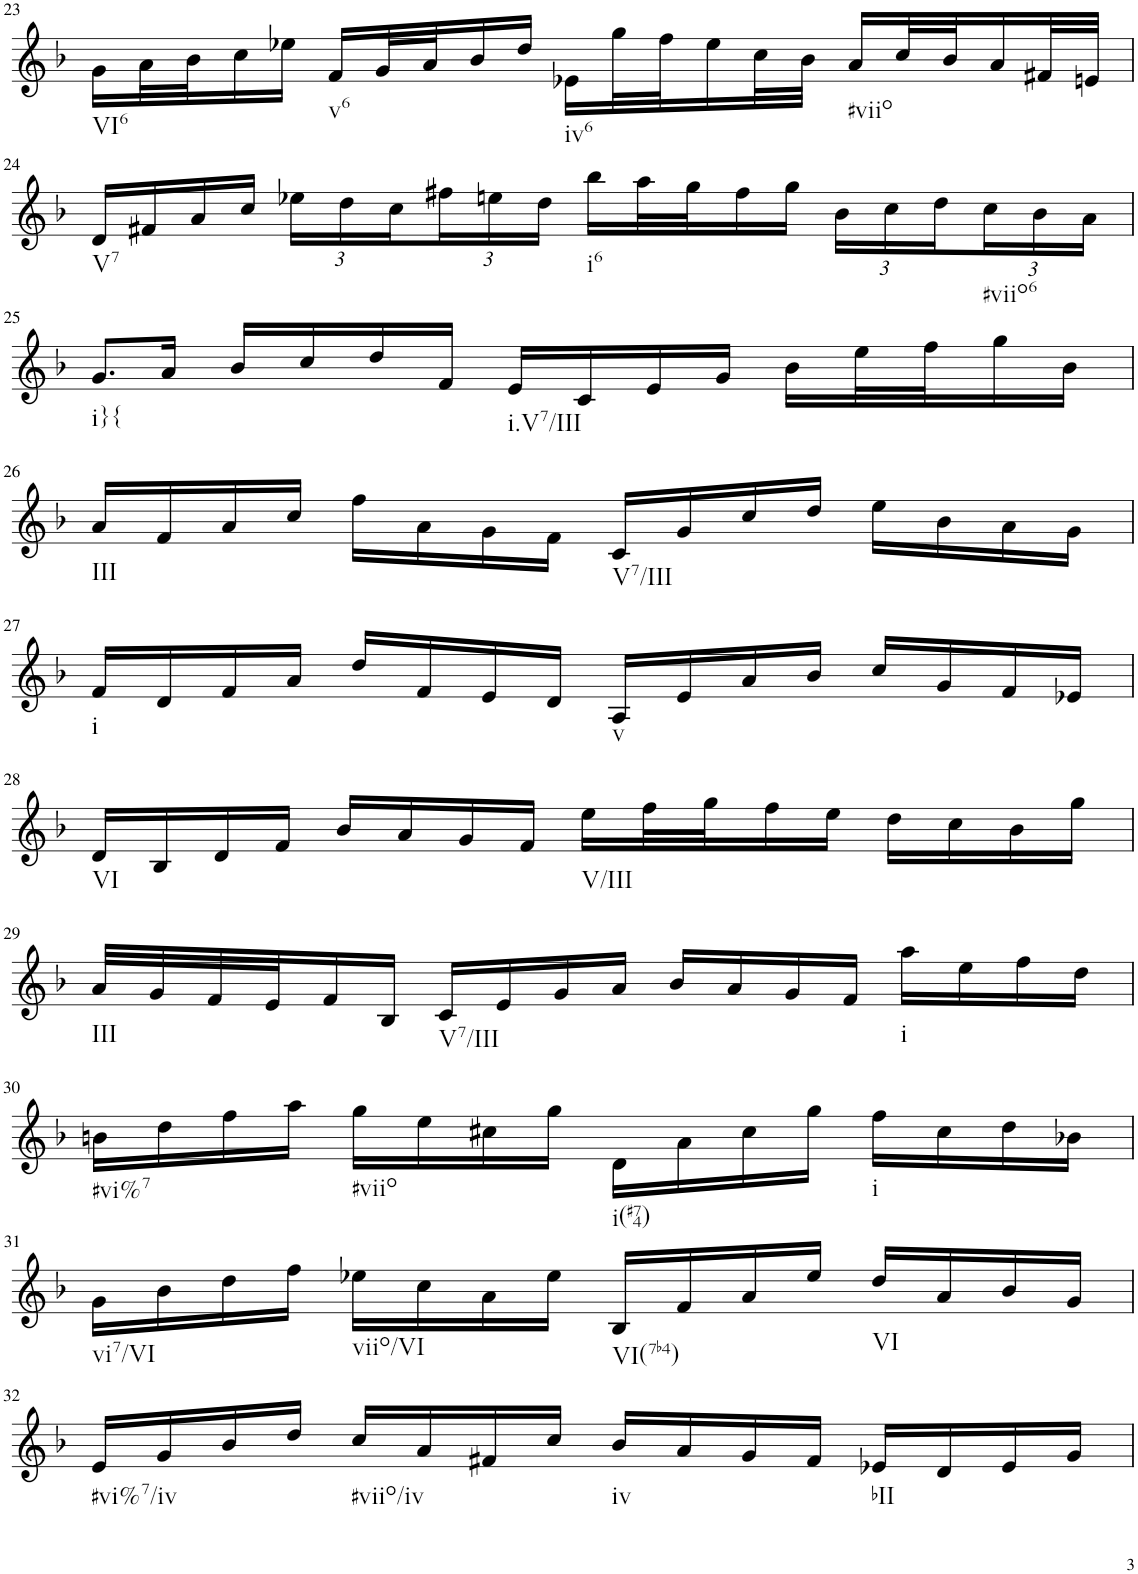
**kern
*part1
*staff1
*I"Violin
*I'Vln.
!!LO:PB:g=z
*clefG2
*k[b-]
*M4/4
=23
!LO:TX:b:t=VI6
16g\LL
32a\L
32b-\J
16cc\
16ee-X\JJ
!LO:TX:b:t=v6
16f/LL
32g/L
32a/J
16b-/
16dd/JJ
!LO:TX:b:t=iv6
16e-X\LL
32gg\L
32ff\J
16ee-\
32cc\L
32b-\JJJ
!LO:TX:b:t=#viio
16a/LL
32cc/L
32b-/J
16a/
32f#X/L
32en/JJJ
!!LO:LB:g=z
=24
!LO:TX:b:t=V7
16d/LL
16f#X/
16a/
16cc/JJ
*Xbrackettup
24ee-X\LL
24dd\
24cc\
24ff#X\
24een\
24dd\JJ
!LO:TX:b:t=i6
16bb-\LL
32aa\L
32gg\J
16ff#\
16gg\JJ
24b-\LL
24cc\
24dd\
!LO:TX:b:t=#viio6
24cc\
24b-\
24a\JJ
!!LO:LB:g=z
=25
!LO:TX:b:t=i}{
8.g/L
16a/Jk
16b-/LL
16cc/
16dd/
16f/JJ
!LO:TX:b:t=i.V7/III
16e/LL
16c/
16e/
16g/JJ
16b-\LL
32ee\L
32ff\J
16gg\
16b-\JJ
!!LO:LB:g=z
=26
!LO:TX:b:t=III
16a/LL
16f/
16a/
16cc/JJ
16ff\LL
16a\
16g\
16f\JJ
!LO:TX:b:t=V7/III
16c/LL
16g/
16cc/
16dd/JJ
16ee\LL
16b-\
16a\
16g\JJ
!!LO:LB:g=z
=27
!LO:TX:b:t=i
16f/LL
16d/
16f/
16a/JJ
16dd/LL
16f/
16e/
16d/JJ
!LO:TX:b:t=v
16A/LL
16e/
16a/
16b-/JJ
16cc/LL
16g/
16f/
16e-X/JJ
!!LO:LB:g=z
=28
!LO:TX:b:t=VI
16d/LL
16B-/
16d/
16f/JJ
16b-/LL
16a/
16g/
16f/JJ
!LO:TX:b:t=V/III
16ee\LL
32ff\L
32gg\J
16ff\
16ee\JJ
16dd\LL
16cc\
16b-\
16gg\JJ
!!LO:LB:g=z
=29
!LO:TX:b:t=III
32a/LLL
32g/
32f/
32e/J
16f/
16B-/JJ
!LO:TX:b:t=V7/III
16c/LL
16e/
16g/
16a/JJ
16b-/LL
16a/
16g/
16f/JJ
!LO:TX:b:t=i
16aa\LL
16ee\
16ff\
16dd\JJ
!!LO:LB:g=z
=30
!LO:TX:b:t=#vi%7
16bn\LL
16dd\
16ff\
16aa\JJ
!LO:TX:b:t=#viio
16gg\LL
16ee\
16cc#X\
16gg\JJ
!LO:TX:b:t=i(#74)
16d\LL
16a\
16cc#\
16gg\JJ
!LO:TX:b:t=i
16ff\LL
16cc#\
16dd\
16b-X\JJ
!!LO:LB:g=z
=31
!LO:TX:b:t=vi7/VI
16g\LL
16b-\
16dd\
16ff\JJ
!LO:TX:b:t=viio/VI
16ee-X\LL
16cc\
16a\
16ee-\JJ
!LO:TX:b:t=VI(7b4)
16B-/LL
16f/
16a/
16ee-/JJ
!LO:TX:b:t=VI
16dd/LL
16a/
16b-/
16g/JJ
!!LO:LB:g=z
=32
!LO:TX:b:t=#vi%7/iv
16e/LL
16g/
16b-/
16dd/JJ
!LO:TX:b:t=#viio/iv
16cc/LL
16a/
16f#X/
16cc/JJ
!LO:TX:b:t=iv
16b-/LL
16a/
16g/
16f#/JJ
!LO:TX:b:t=bII
16e-X/LL
16d/
16e-/
16g/JJ
=
*-
